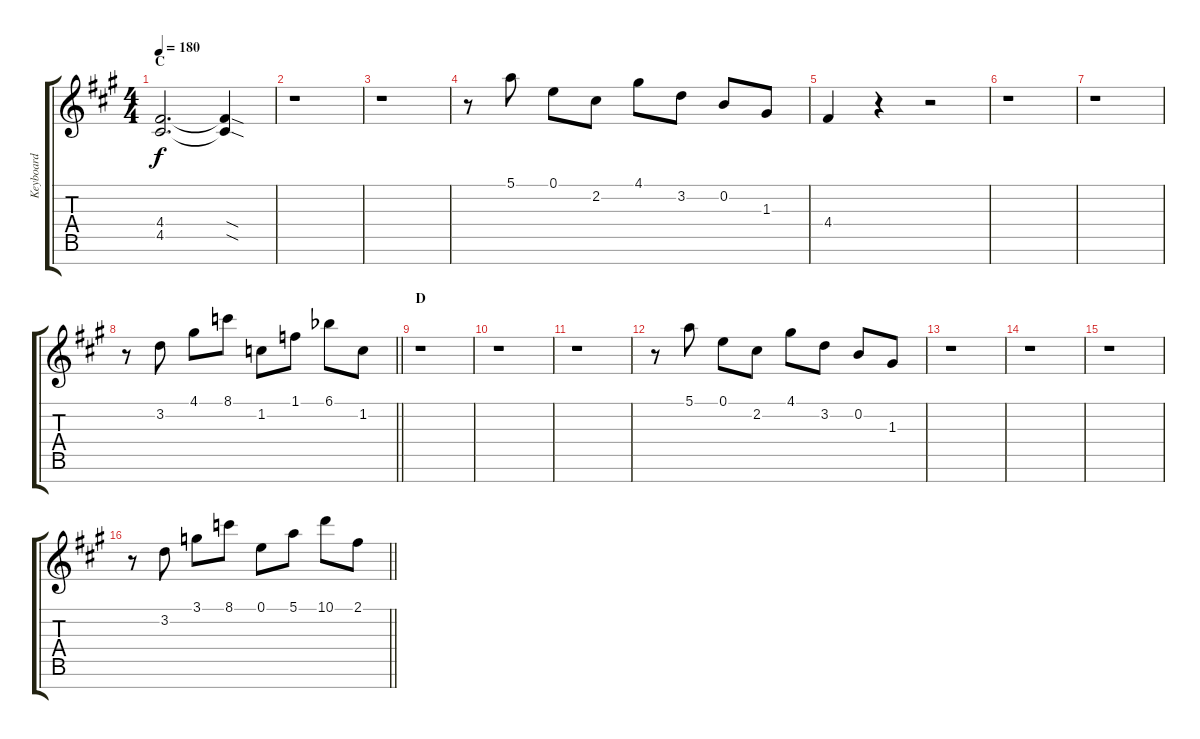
\track ("Keyboard" "Keyboard") {instrument rockorgan}
\staff {score tabs}
\tuning (E5 B4 G4 D4 A3 E3 B2) {hide}
\ts (4 4)
\section ("" "C")
\tempo 180
\clef g2
\ks a
(4.4 4.5).2{d dy f} (4.4{sod t} 4.5{sod t}).4 |
r.1 |
r.1 |
r.8 5.1.8 0.1.8 2.2.8 4.1.8 3.2.8 0.2.8 1.3.8 |
4.4.4 r.4 r.2 |
r.1 |
r.1 |
\barLineRight lightlight
r.8 3.2.8 4.1.8 8.1.8 1.2.8 1.1.8 6.1{acc b}.8 1.2.8 |
\section ("" "D")
r.1 |
r.1 |
r.1 |
r.8 5.1.8 0.1.8 2.2.8 4.1.8 3.2.8 0.2.8 1.3.8 |
r.1 |
r.1 |
r.1 |
\barLineRight lightlight
r.8 3.2.8 3.1.8 8.1.8 0.1.8 5.1.8 10.1.8 2.1.8
